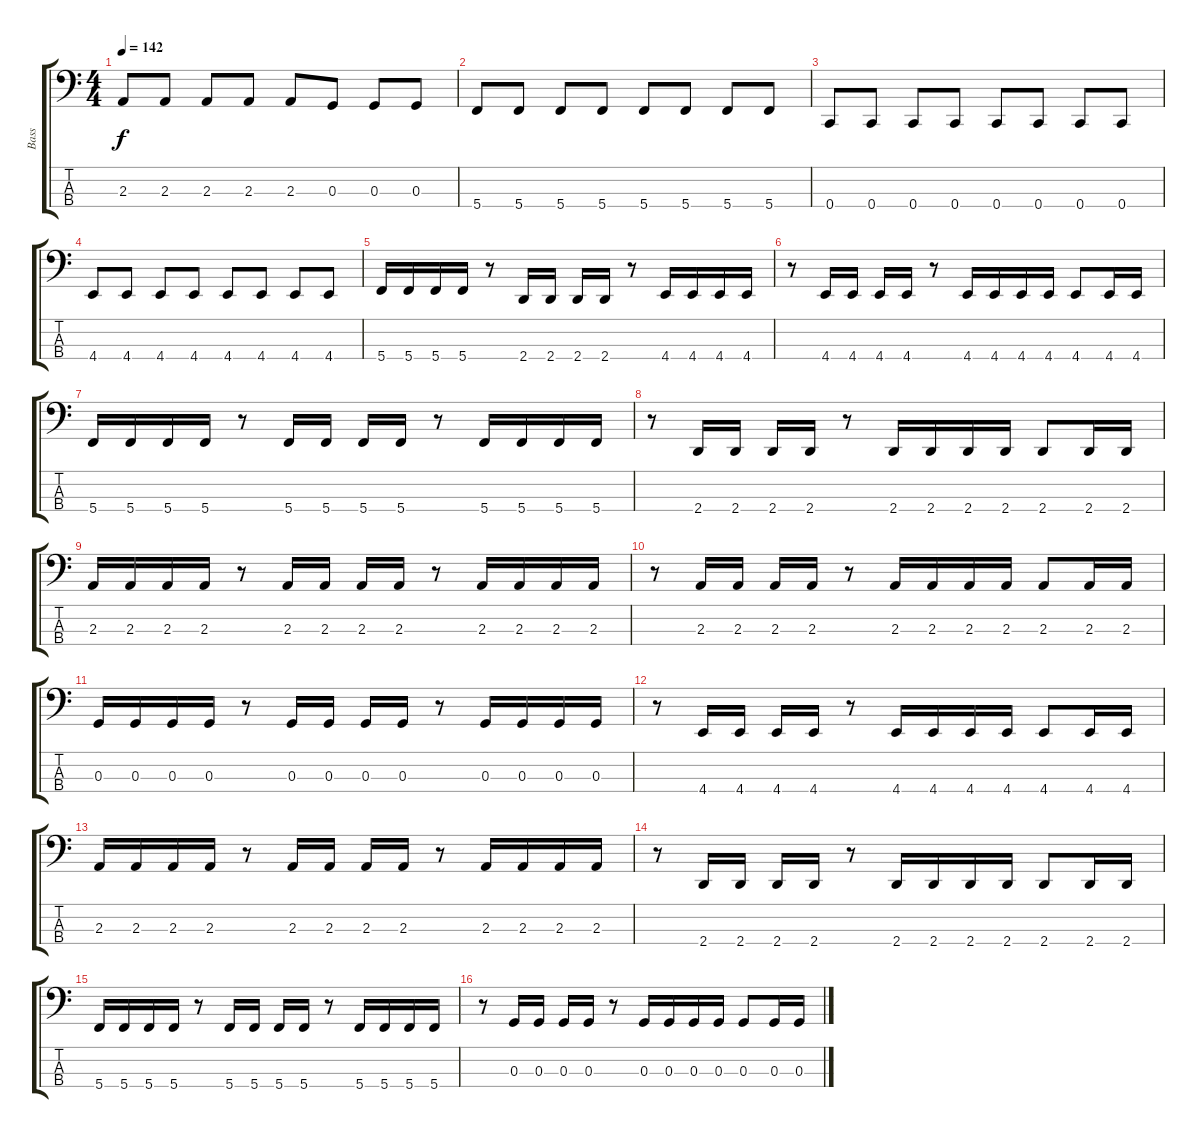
\track ("Bass" "Bass") {instrument electricbassfinger}
\staff {score tabs}
\tuning (F2 C2 G1 C1) {hide}
\ts (4 4)
\tempo 142
\clef f4
\ks c
2.3.8{dy f} 2.3.8 2.3.8 2.3.8 2.3.8 0.3.8 0.3.8 0.3.8 |
5.4.8 5.4.8 5.4.8 5.4.8 5.4.8 5.4.8 5.4.8 5.4.8 |
0.4.8 0.4.8 0.4.8 0.4.8 0.4.8 0.4.8 0.4.8 0.4.8 |
4.4.8 4.4.8 4.4.8 4.4.8 4.4.8 4.4.8 4.4.8 4.4.8 |
5.4.16 5.4.16 5.4.16 5.4.16 r.8 2.4.16 2.4.16 2.4.16 2.4.16 r.8 4.4.16 4.4.16 4.4.16 4.4.16 |
r.8 4.4.16 4.4.16 4.4.16 4.4.16 r.8 4.4.16 4.4.16 4.4.16 4.4.16 4.4.8 4.4.16 4.4.16 |
5.4.16 5.4.16 5.4.16 5.4.16 r.8 5.4.16 5.4.16 5.4.16 5.4.16 r.8 5.4.16 5.4.16 5.4.16 5.4.16 |
r.8 2.4.16 2.4.16 2.4.16 2.4.16 r.8 2.4.16 2.4.16 2.4.16 2.4.16 2.4.8 2.4.16 2.4.16 |
2.3.16 2.3.16 2.3.16 2.3.16 r.8 2.3.16 2.3.16 2.3.16 2.3.16 r.8 2.3.16 2.3.16 2.3.16 2.3.16 |
r.8 2.3.16 2.3.16 2.3.16 2.3.16 r.8 2.3.16 2.3.16 2.3.16 2.3.16 2.3.8 2.3.16 2.3.16 |
0.3.16 0.3.16 0.3.16 0.3.16 r.8 0.3.16 0.3.16 0.3.16 0.3.16 r.8 0.3.16 0.3.16 0.3.16 0.3.16 |
r.8 4.4.16 4.4.16 4.4.16 4.4.16 r.8 4.4.16 4.4.16 4.4.16 4.4.16 4.4.8 4.4.16 4.4.16 |
2.3.16 2.3.16 2.3.16 2.3.16 r.8 2.3.16 2.3.16 2.3.16 2.3.16 r.8 2.3.16 2.3.16 2.3.16 2.3.16 |
r.8 2.4.16 2.4.16 2.4.16 2.4.16 r.8 2.4.16 2.4.16 2.4.16 2.4.16 2.4.8 2.4.16 2.4.16 |
5.4.16 5.4.16 5.4.16 5.4.16 r.8 5.4.16 5.4.16 5.4.16 5.4.16 r.8 5.4.16 5.4.16 5.4.16 5.4.16 |
r.8 0.3.16 0.3.16 0.3.16 0.3.16 r.8 0.3.16 0.3.16 0.3.16 0.3.16 0.3.8 0.3.16 0.3.16
